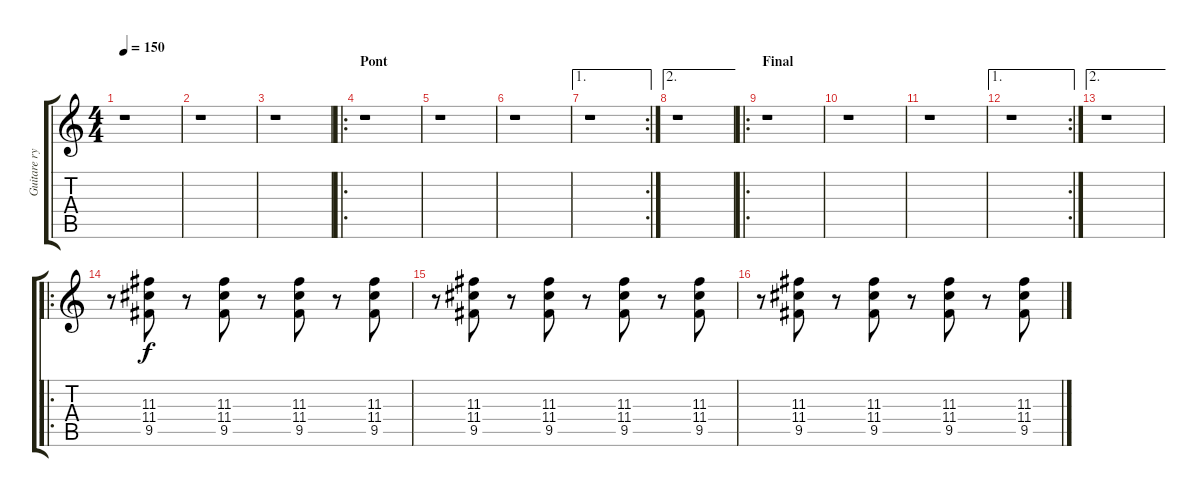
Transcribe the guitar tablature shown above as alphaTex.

\track ("Guitare rythmique 1" "Guitare ry") {instrument electricguitarclean}
\staff {score tabs}
\tuning (E4 B3 G3 D3 A2 E2) {hide}
\ts (4 4)
\tempo 150
\clef g2
\ks c
r.1{dy f} |
r.1 |
r.1 |
\ro
\section ("" "Pont")
r.1 |
r.1 |
r.1 |
\ae 1
\rc 2
r.1 |
\ae 2
r.1 |
\ro
\section ("" "Final")
r.1 |
r.1 |
r.1 |
\ae 1
\rc 2
r.1 |
\ae 2
r.1 |
\ro
r.8{volume 10} (11.3 11.4 9.5).8 r.8 (11.3 11.4 9.5).8 r.8 (11.3 11.4 9.5).8 r.8 (11.3 11.4 9.5).8 |
r.8 (11.3 11.4 9.5).8 r.8 (11.3 11.4 9.5).8 r.8 (11.3 11.4 9.5).8 r.8 (11.3 11.4 9.5).8 |
r.8 (11.3 11.4 9.5).8 r.8 (11.3 11.4 9.5).8 r.8 (11.3 11.4 9.5).8 r.8 (11.3 11.4 9.5).8
